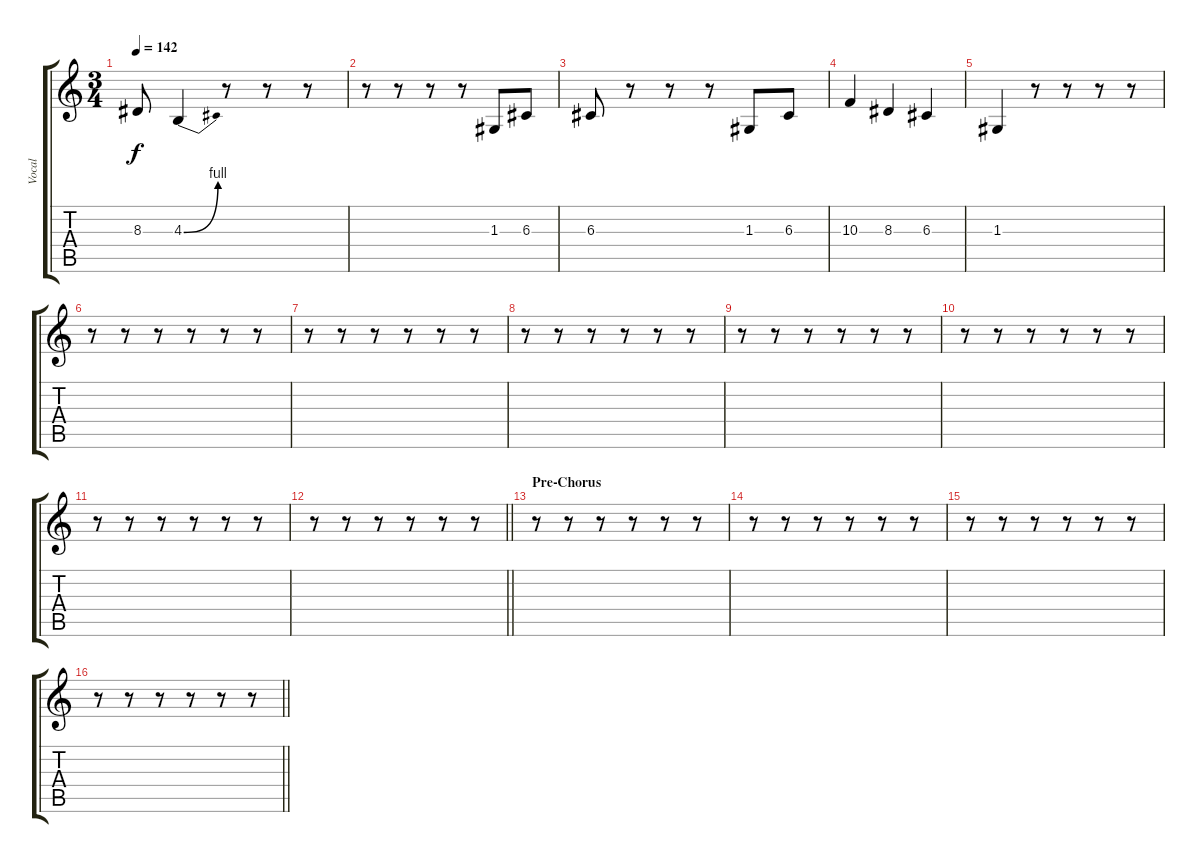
\track ("Vocal" "Vocal") {instrument bassoon}
\staff {score tabs}
\tuning (E4 B3 G3 D3 A2 E2) {hide}
\ts (3 4)
\tempo 142
\clef g2
\ks c
8.3{t}.8{dy f} 4.3{be (bend 0 0 60 4)}.4 r.8 r.8 r.8 |
r.8 r.8 r.8 r.8 1.3.8 6.3.8 |
6.3.8 r.8 r.8 r.8 1.3.8 6.3.8 |
10.3.4 8.3.4 6.3.4 |
1.3.4 r.8 r.8 r.8 r.8 |
r.8 r.8 r.8 r.8 r.8 r.8 |
r.8 r.8 r.8 r.8 r.8 r.8 |
r.8 r.8 r.8 r.8 r.8 r.8 |
r.8 r.8 r.8 r.8 r.8 r.8 |
r.8 r.8 r.8 r.8 r.8 r.8 |
r.8 r.8 r.8 r.8 r.8 r.8 |
\barLineRight lightlight
r.8 r.8 r.8 r.8 r.8 r.8 |
\section ("" "Pre-Chorus")
r.8 r.8 r.8 r.8 r.8 r.8 |
r.8 r.8 r.8 r.8 r.8 r.8 |
r.8 r.8 r.8 r.8 r.8 r.8 |
\barLineRight lightlight
r.8 r.8 r.8 r.8 r.8 r.8
